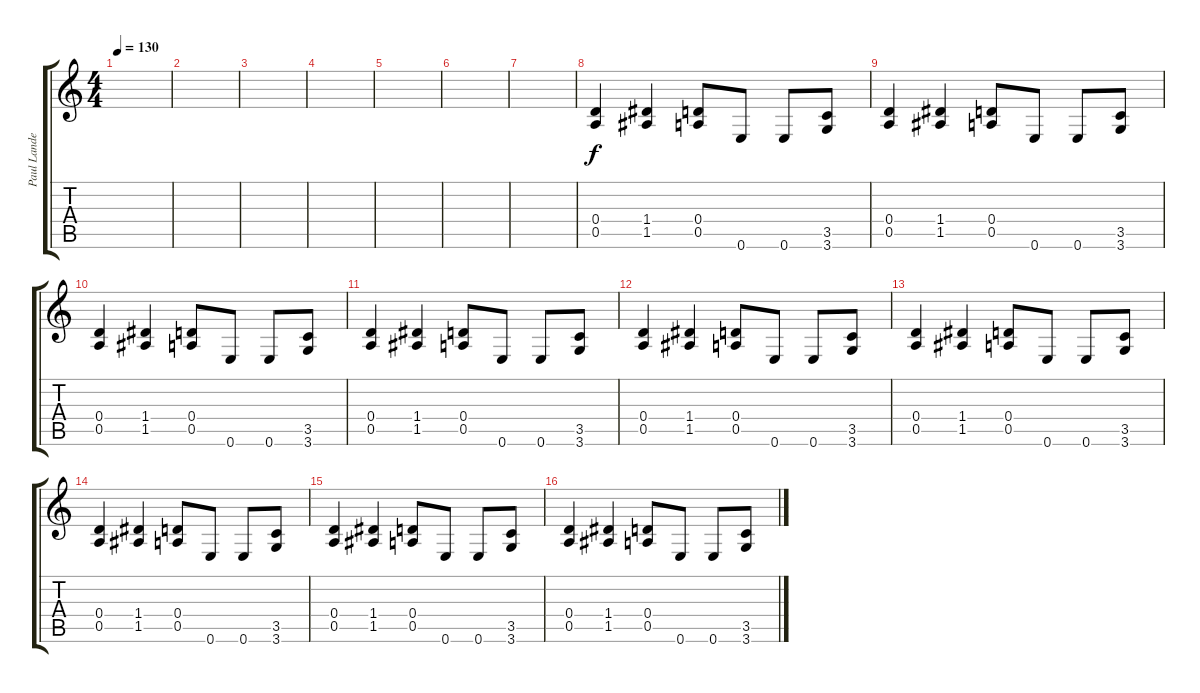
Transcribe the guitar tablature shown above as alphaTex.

\track ("Paul Landers" "Paul Lande") {instrument distortionguitar}
\staff {score tabs}
\tuning (E4 B3 G3 D3 A2 E2) {hide}
\ts (4 4)
\tempo 130
\clef g2
\ks c
|
|
|
|
|
|
|
(0.4 0.5).4 (1.4 1.5).4 (0.4 0.5).8 0.6.8 0.6.8{beam merge} (3.5 3.6).8 |
(0.4 0.5).4 (1.4 1.5).4 (0.4 0.5).8 0.6.8 0.6.8{beam merge} (3.5 3.6).8 |
(0.4 0.5).4 (1.4 1.5).4 (0.4 0.5).8 0.6.8 0.6.8{beam merge} (3.5 3.6).8 |
(0.4 0.5).4 (1.4 1.5).4 (0.4 0.5).8 0.6.8 0.6.8{beam merge} (3.5 3.6).8 |
(0.4 0.5).4 (1.4 1.5).4 (0.4 0.5).8 0.6.8 0.6.8{beam merge} (3.5 3.6).8 |
(0.4 0.5).4 (1.4 1.5).4 (0.4 0.5).8 0.6.8 0.6.8{beam merge} (3.5 3.6).8 |
(0.4 0.5).4 (1.4 1.5).4 (0.4 0.5).8 0.6.8 0.6.8{beam merge} (3.5 3.6).8 |
(0.4 0.5).4 (1.4 1.5).4 (0.4 0.5).8 0.6.8 0.6.8{beam merge} (3.5 3.6).8 |
(0.4 0.5).4 (1.4 1.5).4 (0.4 0.5).8 0.6.8 0.6.8{beam merge} (3.5 3.6).8
